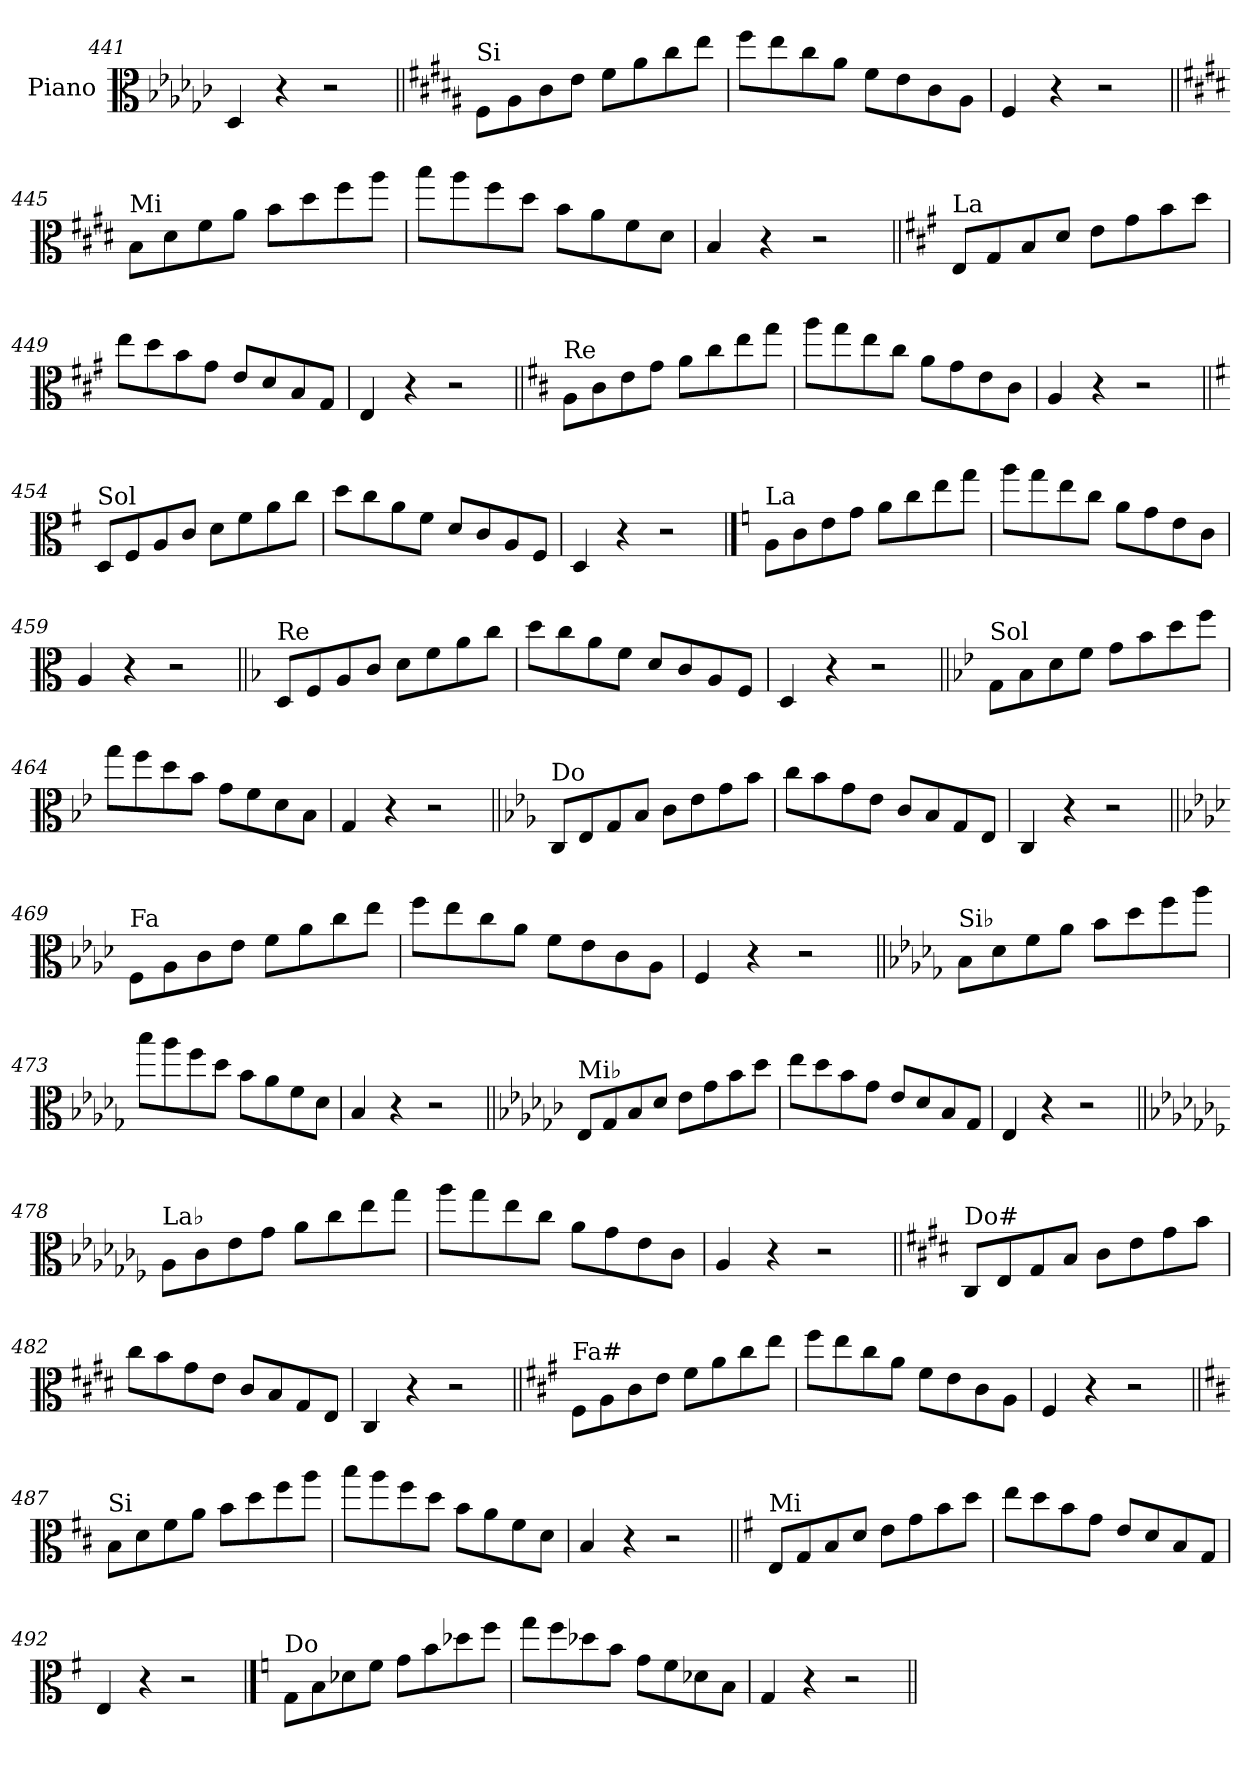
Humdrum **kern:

**kern
*part1
*staff1
*I"Piano
*I'Pno.
*clefC3
*k[b-e-a-d-g-c-]
=441
4D-/
4r
2r
=442||
*k[f#c#g#d#a#]
!LO:TX:a:t=Si
8F#\L
8A#\
8c#\
8e\J
8f#\L
8a#\
8cc#\
8ee\J
=443
8ff#\L
8ee\
8cc#\
8a#\J
8f#\L
8e\
8c#\
8A#\J
=444
4F#/
4r
2r
!!LO:LB:g=z
=445||
*k[f#c#g#d#]
!LO:TX:a:t=Mi
8B\L
8d#\
8f#\
8a\J
8b\L
8dd#\
8ff#\
8aa\J
=446
8bb\L
8aa\
8ff#\
8dd#\J
8b\L
8a\
8f#\
8d#\J
=447
4B/
4r
2r
=448||
*k[f#c#g#]
!LO:TX:a:t=La
8E/L
8G#/
8B/
8d/J
8e\L
8g#\
8b\
8dd\J
=449
8ee\L
8dd\
8b\
8g#\J
8e/L
8d/
8B/
8G#/J
=450
4E/
4r
2r
!!LO:LB:g=z
=451||
*k[f#c#]
!LO:TX:a:t=Re
8A\L
8c#\
8e\
8g\J
8a\L
8cc#\
8ee\
8gg\J
=452
8aa\L
8gg\
8ee\
8cc#\J
8a\L
8g\
8e\
8c#\J
=453
4A/
4r
2r
=454||
*k[f#]
!LO:TX:a:t=Sol
8D/L
8F#/
8A/
8c/J
8d\L
8f#\
8a\
8cc\J
=455
8dd\L
8cc\
8a\
8f#\J
8d/L
8c/
8A/
8F#/J
=456
4D/
4r
2r
!!LO:PB:g=z
==457
*k[]
!LO:TX:a:t=La
8A\L
8c\
8e\
8g\J
8a\L
8cc\
8ee\
8gg\J
=458
8aa\L
8gg\
8ee\
8cc\J
8a\L
8g\
8e\
8c\J
=459
4A/
4r
2r
=460||
*k[b-]
!LO:TX:a:t=Re
8D/L
8F/
8A/
8c/J
8d\L
8f\
8a\
8cc\J
=461
8dd\L
8cc\
8a\
8f\J
8d/L
8c/
8A/
8F/J
=462
4D/
4r
2r
!!LO:LB:g=z
=463||
*k[b-e-]
!LO:TX:a:t=Sol
8G\L
8B-\
8d\
8f\J
8g\L
8b-\
8dd\
8ff\J
=464
8gg\L
8ff\
8dd\
8b-\J
8g\L
8f\
8d\
8B-\J
=465
4G/
4r
2r
=466||
*k[b-e-a-]
!LO:TX:a:t=Do
8C/L
8E-/
8G/
8B-/J
8c\L
8e-\
8g\
8b-\J
=467
8cc\L
8b-\
8g\
8e-\J
8c/L
8B-/
8G/
8E-/J
=468
4C/
4r
2r
!!LO:LB:g=z
=469||
*k[b-e-a-d-]
!LO:TX:a:t=Fa
8F\L
8A-\
8c\
8e-\J
8f\L
8a-\
8cc\
8ee-\J
=470
8ff\L
8ee-\
8cc\
8a-\J
8f\L
8e-\
8c\
8A-\J
=471
4F/
4r
2r
=472||
*k[b-e-a-d-g-]
!LO:TX:a:t=Si♭
8B-\L
8d-\
8f\
8a-\J
8b-\L
8dd-\
8ff\
8aa-\J
=473
8bb-\L
8aa-\
8ff\
8dd-\J
8b-\L
8a-\
8f\
8d-\J
=474
4B-/
4r
2r
!!LO:LB:g=z
=475||
*k[b-e-a-d-g-c-]
!LO:TX:a:t=Mi♭
8E-/L
8G-/
8B-/
8d-/J
8e-\L
8g-\
8b-\
8dd-\J
=476
8ee-\L
8dd-\
8b-\
8g-\J
8e-/L
8d-/
8B-/
8G-/J
=477
4E-/
4r
2r
=478||
*k[b-e-a-d-g-c-f-]
!LO:TX:a:t=La♭
8A-\L
8c-\
8e-\
8g-\J
8a-\L
8cc-\
8ee-\
8gg-\J
=479
8aa-\L
8gg-\
8ee-\
8cc-\J
8a-\L
8g-\
8e-\
8c-\J
=480
4A-/
4r
2r
!!LO:LB:g=z
=481||
*k[f#c#g#d#]
!LO:TX:a:t=Do#
8C#/L
8E/
8G#/
8B/J
8c#\L
8e\
8g#\
8b\J
=482
8cc#\L
8b\
8g#\
8e\J
8c#/L
8B/
8G#/
8E/J
=483
4C#/
4r
2r
=484||
*k[f#c#g#]
!LO:TX:a:t=Fa#
8F#\L
8A\
8c#\
8e\J
8f#\L
8a\
8cc#\
8ee\J
=485
8ff#\L
8ee\
8cc#\
8a\J
8f#\L
8e\
8c#\
8A\J
=486
4F#/
4r
2r
!!LO:LB:g=z
=487||
*k[f#c#]
!LO:TX:a:t=Si
8B\L
8d\
8f#\
8a\J
8b\L
8dd\
8ff#\
8aa\J
=488
8bb\L
8aa\
8ff#\
8dd\J
8b\L
8a\
8f#\
8d\J
=489
4B/
4r
2r
=490||
*k[f#]
!LO:TX:a:t=Mi
8E/L
8G/
8B/
8d/J
8e\L
8g\
8b\
8dd\J
=491
8ee\L
8dd\
8b\
8g\J
8e/L
8d/
8B/
8G/J
=492
4E/
4r
2r
!!LO:PB:g=z
==493
*k[]
!LO:TX:a:t=Do
8G\L
8B\
8d-X\
8f\J
8g\L
8b\
8dd-X\
8ff\J
=494
8gg\L
8ff\
8dd-X\
8b\J
8g\L
8f\
8d-X\
8B\J
=495
4G/
4r
2r
=||
*-
